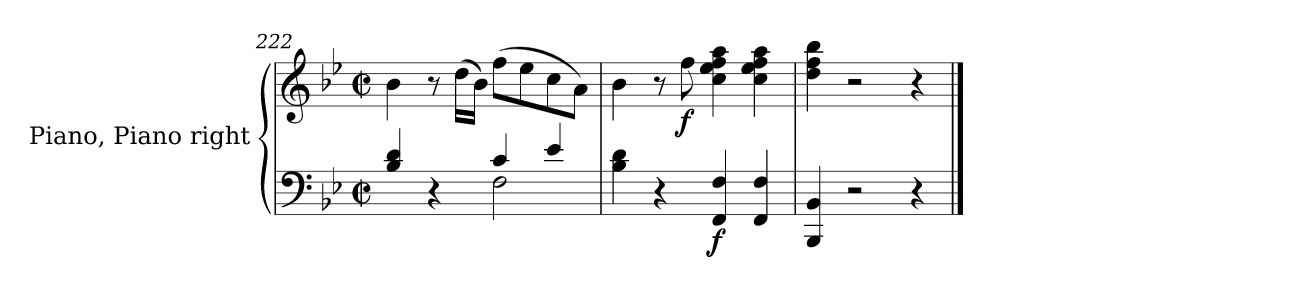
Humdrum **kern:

**kern	**kern	**dynam
*part1	*part1	*part1
*staff2	*staff1	*staff1/2
*I"Piano, Piano right	*	*
*I'Pno.	*	*
*clefF4	*clefG2	*
*k[b-e-]	*k[b-e-]	*
*M2/2	*M2/2	*
*met(c|)	*met(c|)	*
=222	=222	=222
*^	*	*
4B-/ 4d/	2ryy	4b-\	.
4r	.	8r	.
.	.	(>16dd\LL	.
.	.	16b-\JJ)	.
4c/	2F\	(>8ff\L	.
.	.	8ee-\	.
4e-/	.	8cc\	.
.	.	8a\J)	.
*v	*v	*	*
=223	=223	=223
4B-\ 4d\	4b-\	.
4r	8r	.
!	!	!LO:DY:b
.	8ff\	f
!	!	!LO:DY:b=2
4FF/ 4F/	4cc\ 4ee-\ 4ff\ 4aa\	f
4FF/ 4F/	4cc\ 4ee-\ 4ff\ 4aa\	.
=224	=224	=224
4BBB-/ 4BB-/	4dd\ 4ff\ 4bb-\	.
2r	2r	.
4r	4r	.
==	==	==
*-	*-	*-
